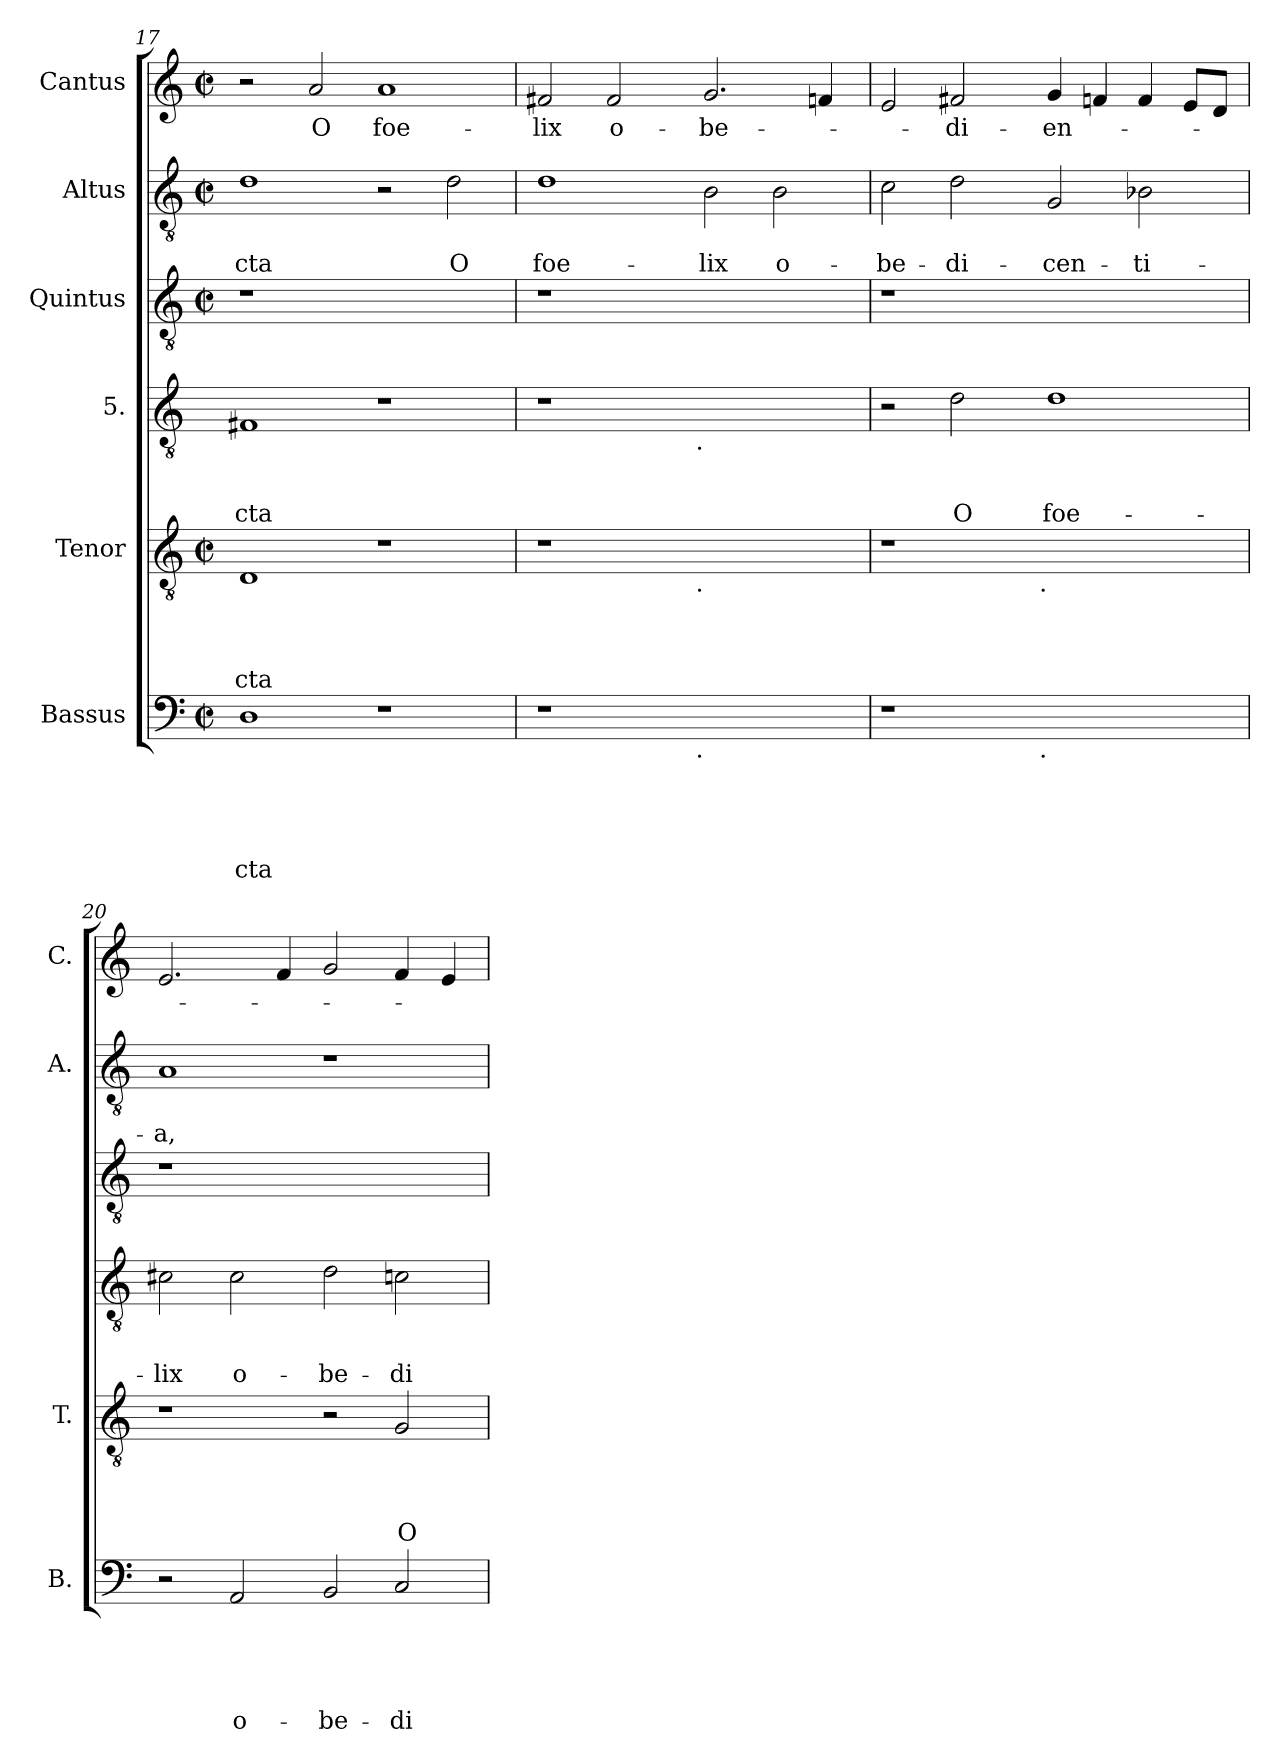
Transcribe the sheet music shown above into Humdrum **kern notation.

**kern	**text	**text	**text	**text	**text	**kern	**text	**text	**text	**text	**kern	**text	**text	**text	**kern	**kern	**text	**text	**kern	**text
*part6	*part6	*part6	*part6	*part6	*part6	*part5	*part5	*part5	*part5	*part5	*part4	*part4	*part4	*part4	*part3	*part2	*part2	*part2	*part1	*part1
*staff6	*staff6	*staff6	*staff6	*staff6	*staff6	*staff5	*staff5	*staff5	*staff5	*staff5	*staff4	*staff4	*staff4	*staff4	*staff3	*staff2	*staff2	*staff2	*staff1	*staff1
*I"Bassus	*	*	*	*	*	*I"Tenor	*	*	*	*	*I"5.	*	*	*	*I"Quintus	*I"Altus	*	*	*I"Cantus	*
*I'B.	*	*	*	*	*	*I'T.	*	*	*	*	*	*	*	*	*	*I'A.	*	*	*I'C.	*
*clefF4	*	*	*	*	*	*clefGv2	*	*	*	*	*clefGv2	*	*	*	*clefGv2	*clefGv2	*	*	*clefG2	*
*k[]	*	*	*	*	*	*k[]	*	*	*	*	*k[]	*	*	*	*k[]	*k[]	*	*	*k[]	*
*C:	*	*	*	*	*	*C:	*	*	*	*	*C:	*	*	*	*C:	*C:	*	*	*C:	*
*M2/2	*	*	*	*	*	*M2/2	*	*	*	*	*	*	*	*	*M2/2	*M2/2	*	*	*M2/2	*
*met(c|)	*	*	*	*	*	*met(c|)	*	*	*	*	*	*	*	*	*met(c|)	*met(c|)	*	*	*met(c|)	*
=17	=17	=17	=17	=17	=17	=17	=17	=17	=17	=17	=17	=17	=17	=17	=17	=17	=17	=17	=17	=17
!	!	!	!	!	!LO:LY:b	!	!	!	!	!LO:LY:b	!	!	!	!LO:LY:b	!	!	!	!LO:LY:b	!	!
1D	.	.	.	.	-cta	1D	.	.	.	-cta	1F#X	.	.	-cta	1r	1d	.	-cta	2r	.
!	!	!	!	!	!	!	!	!	!	!	!	!	!	!	!	!	!	!	!	!LO:LY:b
.	.	.	.	.	.	.	.	.	.	.	.	.	.	.	.	.	.	.	2a/	O
!	!	!	!	!	!	!	!	!	!	!	!	!	!	!	!	!	!	!	!	!LO:LY:b
1r	.	.	.	.	.	1r	.	.	.	.	1r	.	.	.	1ryy	2r	.	.	1a	foe-
!	!	!	!	!	!	!	!	!	!	!	!	!	!	!	!	!	!	!LO:LY:b	!	!
.	.	.	.	.	.	.	.	.	.	.	.	.	.	.	.	2d\	.	O	.	.
=18	=18	=18	=18	=18	=18	=18	=18	=18	=18	=18	=18	=18	=18	=18	=18	=18	=18	=18	=18	=18
!	!	!	!	!	!	!	!	!	!	!	!	!	!	!	!	!	!	!LO:LY:b	!	!LO:LY:b
*^	*	*	*	*	*	*^	*	*	*	*	*^	*	*	*	*	*	*	*	*	*
1r	2ryy	.	.	.	.	.	1r	2ryy	.	.	.	.	1r	2ryy	.	.	.	1r	1d	.	foe-	2f#X/	-lix
!	!	!	!	!	!	!	!	!	!	!	!	!	!	!	!	!	!	!	!	!	!	!	!LO:LY:b
.	4ryy	.	.	.	.	.	.	4ryy	.	.	.	.	.	4ryy	.	.	.	.	.	.	.	2f#/	o-
.	8...ryy	.	.	.	.	.	.	8...ryy	.	.	.	.	.	8...ryy	.	.	.	.	.	.	.	.	.
!	!	!	!	!	!	!	!	!	!	!	!	!	!	!LO:TX:b:t=.	!	!	!	!	!	!	!	!	!
!	!	!	!	!	!	!	!	!LO:TX:b:t=.	!	!	!	!	!	!	!	!	!	!	!	!	!	!	!
!	!LO:TX:b:t=.	!	!	!	!	!	!	!	!	!	!	!	!	!	!	!	!	!	!	!	!	!	!
.	1ryy	.	.	.	.	.	.	1ryy	.	.	.	.	.	1ryy	.	.	.	.	.	.	.	.	.
!	!	!	!	!	!	!	!	!	!	!	!	!	!	!	!	!	!	!	!	!	!LO:LY:b	!	!LO:LY:b
1ryy	.	.	.	.	.	.	1ryy	.	.	.	.	.	1ryy	.	.	.	.	1ryy	2B\	.	-lix	2.g/	-be-
!	!	!	!	!	!	!	!	!	!	!	!	!	!	!	!	!	!	!	!	!	!LO:LY:b	!	!
.	.	.	.	.	.	.	.	.	.	.	.	.	.	.	.	.	.	.	2B\	.	o-	.	.
.	.	.	.	.	.	.	.	.	.	.	.	.	.	.	.	.	.	.	.	.	.	4fn/	.
.	64ryy	.	.	.	.	.	.	64ryy	.	.	.	.	.	64ryy	.	.	.	.	.	.	.	.	.
=19	=19	=19	=19	=19	=19	=19	=19	=19	=19	=19	=19	=19	=19	=19	=19	=19	=19	=19	=19	=19	=19	=19	=19
!	!	!	!	!	!	!	!	!	!	!	!	!	!	!	!	!	!	!	!	!	!LO:LY:b	!	!
*	*	*	*	*	*	*	*	*	*	*	*	*	*v	*v	*	*	*	*	*	*	*	*	*
1r	2ryy	.	.	.	.	.	1r	2ryy	.	.	.	.	2r	.	.	.	1r	2c\	.	-be-	2e/	.
!	!	!	!	!	!	!	!	!	!	!	!	!	!	!	!	!LO:LY:b	!	!	!	!LO:LY:b	!	!LO:LY:b
.	4ryy	.	.	.	.	.	.	4ryy	.	.	.	.	2d\	.	.	O	.	2d\	.	-di-	2f#X/	-di-
.	8...ryy	.	.	.	.	.	.	8...ryy	.	.	.	.	.	.	.	.	.	.	.	.	.	.
!	!	!	!	!	!	!	!	!LO:TX:b:t=.	!	!	!	!	!	!	!	!	!	!	!	!	!	!
!	!LO:TX:b:t=.	!	!	!	!	!	!	!	!	!	!	!	!	!	!	!	!	!	!	!	!	!
.	1ryy	.	.	.	.	.	.	1ryy	.	.	.	.	.	.	.	.	.	.	.	.	.	.
!	!	!	!	!	!	!	!	!	!	!	!	!	!	!	!	!LO:LY:b	!	!	!	!LO:LY:b	!	!LO:LY:b
1ryy	.	.	.	.	.	.	1ryy	.	.	.	.	.	1d	.	.	foe-	1ryy	2G/	.	-cen-	4g/	-en-
.	.	.	.	.	.	.	.	.	.	.	.	.	.	.	.	.	.	.	.	.	4fn/	.
!	!	!	!	!	!	!	!	!	!	!	!	!	!	!	!	!	!	!	!	!LO:LY:b	!	!
.	.	.	.	.	.	.	.	.	.	.	.	.	.	.	.	.	.	2B-X\	.	-ti-	4f/	.
.	.	.	.	.	.	.	.	.	.	.	.	.	.	.	.	.	.	.	.	.	8e/L	.
.	.	.	.	.	.	.	.	.	.	.	.	.	.	.	.	.	.	.	.	.	8d/J	.
.	64ryy	.	.	.	.	.	.	64ryy	.	.	.	.	.	.	.	.	.	.	.	.	.	.
!!LO:LB:g=z
=20	=20	=20	=20	=20	=20	=20	=20	=20	=20	=20	=20	=20	=20	=20	=20	=20	=20	=20	=20	=20	=20	=20
!	!	!	!	!	!	!	!	!	!	!	!	!	!	!	!	!LO:LY:b	!	!	!	!LO:LY:b	!	!
*v	*v	*	*	*	*	*	*	*	*	*	*	*	*	*	*	*	*	*	*	*	*	*
*	*	*	*	*	*	*v	*v	*	*	*	*	*	*	*	*	*	*	*	*	*	*
2r	.	.	.	.	.	1r	.	.	.	.	2c#X\	.	.	-lix	1r	1A	.	-a,	2.e/	.
!	!	!	!	!	!LO:LY:b	!	!	!	!	!	!	!	!	!LO:LY:b	!	!	!	!	!	!
2AA/	.	.	.	.	o-	.	.	.	.	.	2c#\	.	.	o-	.	.	.	.	.	.
.	.	.	.	.	.	.	.	.	.	.	.	.	.	.	.	.	.	.	4f/	.
!	!	!	!	!	!LO:LY:b	!	!	!	!	!	!	!	!	!LO:LY:b	!	!	!	!	!	!
2BB/	.	.	.	.	-be-	2r	.	.	.	.	2d\	.	.	-be-	1ryy	1r	.	.	2g/	.
!	!	!	!	!	!LO:LY:b	!	!	!	!	!LO:LY:b	!	!	!	!LO:LY:b	!	!	!	!	!	!
2C/	.	.	.	.	-di-	2G/	.	.	.	O	2cn\	.	.	-di-	.	.	.	.	4f/	.
.	.	.	.	.	.	.	.	.	.	.	.	.	.	.	.	.	.	.	4e/	.
=	=	=	=	=	=	=	=	=	=	=	=	=	=	=	=	=	=	=	=	=
*-	*-	*-	*-	*-	*-	*-	*-	*-	*-	*-	*-	*-	*-	*-	*-	*-	*-	*-	*-	*-
